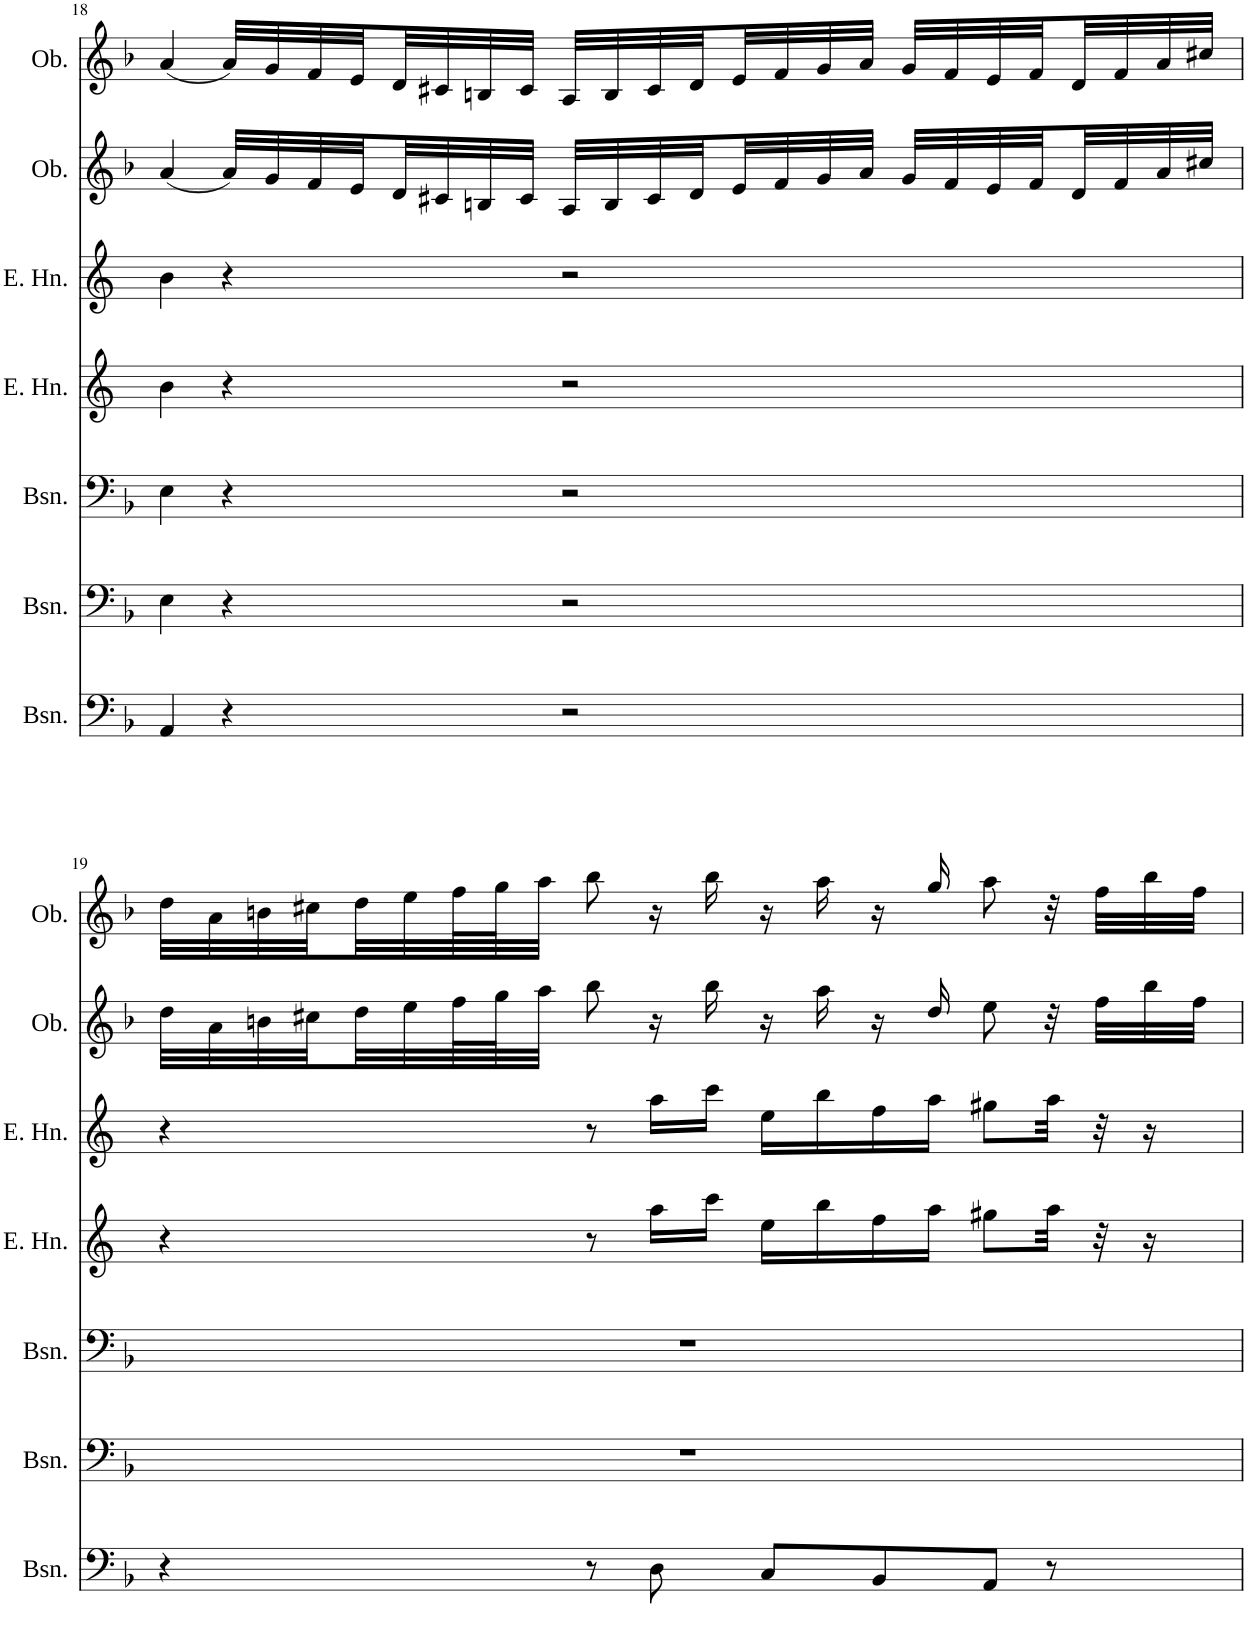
**kern	**kern	**kern	**kern	**kern	**kern	**kern
*part7	*part6	*part5	*part4	*part3	*part2	*part1
*staff7	*staff6	*staff5	*staff4	*staff3	*staff2	*staff1
*I"Bassoon	*I"Bassoon	*I"Bassoon	*I"English Horn	*I"English Horn	*I"Oboe	*I"Oboe
*I'Bsn.	*I'Bsn.	*I'Bsn.	*I'E. Hn.	*I'E. Hn.	*I'Ob.	*I'Ob.
!!LO:PB:g=z
*clefF4	*clefF4	*clefF4	*clefG2	*clefG2	*clefG2	*clefG2
*	*	*	*Trd4c7	*Trd4c7	*	*
*k[b-]	*k[b-]	*k[b-]	*k[]	*k[]	*k[b-]	*k[b-]
*M4/4	*M4/4	*M4/4	*M4/4	*M4/4	*M4/4	*M4/4
*met(c)	*met(c)	*met(c)	*met(c)	*met(c)	*met(c)	*met(c)
=18	=18	=18	=18	=18	=18	=18
4AA/	4E\	4E\	4b\	4b\	(4a/	(4a/
4r	4r	4r	4r	4r	32a/LLL)	32a/LLL)
.	.	.	.	.	32g/	32g/
.	.	.	.	.	32f/	32f/
.	.	.	.	.	32e/	32e/
.	.	.	.	.	32d/	32d/
.	.	.	.	.	32c#X/	32c#X/
.	.	.	.	.	32Bn/	32Bn/
.	.	.	.	.	32c#/JJJ	32c#/JJJ
2r	2r	2r	2r	2r	32A/LLL	32A/LLL
.	.	.	.	.	32B/	32B/
.	.	.	.	.	32c#/	32c#/
.	.	.	.	.	32d/	32d/
.	.	.	.	.	32e/	32e/
.	.	.	.	.	32f/	32f/
.	.	.	.	.	32g/	32g/
.	.	.	.	.	32a/JJJ	32a/JJJ
.	.	.	.	.	32g/LLL	32g/LLL
.	.	.	.	.	32f/	32f/
.	.	.	.	.	32e/	32e/
.	.	.	.	.	32f/	32f/
.	.	.	.	.	32d/	32d/
.	.	.	.	.	32f/	32f/
.	.	.	.	.	32a/	32a/
.	.	.	.	.	32cc#X/JJJ	32cc#X/JJJ
!!LO:LB:g=z
=19	=19	=19	=19	=19	=19	=19
4r	1r	1r	4r	4r	32dd\LLL	32dd\LLL
.	.	.	.	.	32a\	32a\
.	.	.	.	.	32bn\	32bn\
.	.	.	.	.	32cc#X\	32cc#X\
.	.	.	.	.	32dd\	32dd\
.	.	.	.	.	32ee\	32ee\
.	.	.	.	.	64ff\L	64ff\L
.	.	.	.	.	64gg\J	64gg\J
.	.	.	.	.	32aa\JJJ	32aa\JJJ
8r	.	.	8r	8r	8bb-\	8bb-\
8D\	.	.	16aa\LL	16aa\LL	16r	16r
.	.	.	16ccc\JJ	16ccc\JJ	16bb-\	16bb-\
8C/L	.	.	16ee\LL	16ee\LL	16r	16r
.	.	.	16bb\	16bb\	16aa\	16aa\
8BB-/	.	.	16ff\	16ff\	16r	16r
.	.	.	16aa\JJ	16aa\JJ	16dd/	16gg/
8AA/J	.	.	8gg#X\L	8gg#X\L	8ee\	8aa\
8r	.	.	32aa\Jkk	32aa\Jkk	32r	32r
.	.	.	32r	32r	32ff\LLL	32ff\LLL
.	.	.	16r	16r	32bb-\	32bb-\
.	.	.	.	.	32ff\JJJ	32ff\JJJ
=	=	=	=	=	=	=
*-	*-	*-	*-	*-	*-	*-
